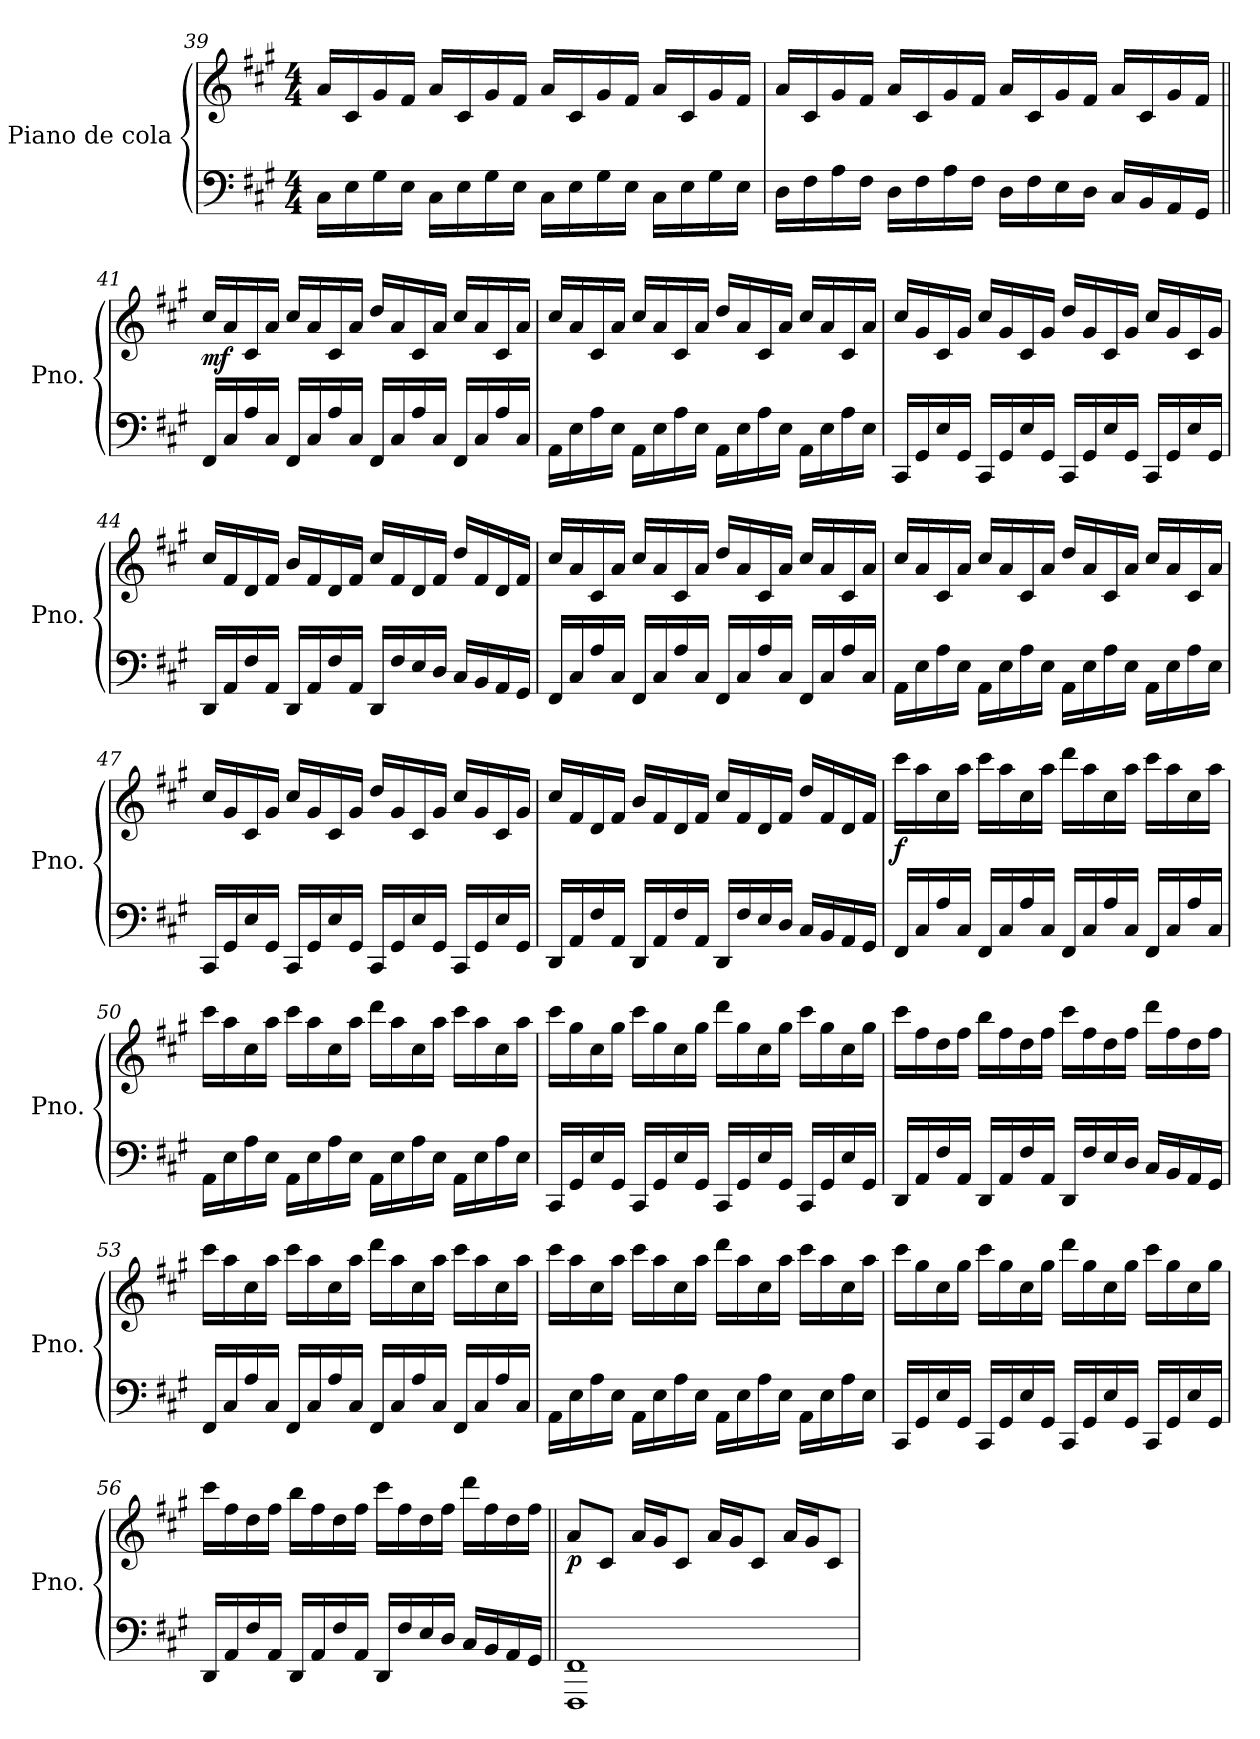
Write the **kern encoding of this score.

**kern	**kern	**dynam
*part1	*part1	*part1
*staff2	*staff1	*staff1/2
*I"Piano de cola	*	*
*I'Pno.	*	*
!!LO:PB:g=z
*clefF4	*clefG2	*
*k[f#c#g#]	*k[f#c#g#]	*
*M4/4	*M4/4	*
=39	=39	=39
16C#\LL	16a/LL	.
16E\	16c#/	.
16G#\	16g#/	.
16E\JJ	16f#/JJ	.
16C#\LL	16a/LL	.
16E\	16c#/	.
16G#\	16g#/	.
16E\JJ	16f#/JJ	.
16C#\LL	16a/LL	.
16E\	16c#/	.
16G#\	16g#/	.
16E\JJ	16f#/JJ	.
16C#\LL	16a/LL	.
16E\	16c#/	.
16G#\	16g#/	.
16E\JJ	16f#/JJ	.
=40	=40	=40
16D\LL	16a/LL	.
16F#\	16c#/	.
16A\	16g#/	.
16F#\JJ	16f#/JJ	.
16D\LL	16a/LL	.
16F#\	16c#/	.
16A\	16g#/	.
16F#\JJ	16f#/JJ	.
16D\LL	16a/LL	.
16F#\	16c#/	.
16E\	16g#/	.
16D\JJ	16f#/JJ	.
16C#/LL	16a/LL	.
16BB/	16c#/	.
16AA/	16g#/	.
16GG#/JJ	16f#/JJ	.
!!LO:LB:g=z
=41||	=41||	=41||
!	!	!LO:DY:b
16FF#/LL	16cc#/LL	mf
16C#/	16a/	.
16A/	16c#/	.
16C#/JJ	16a/JJ	.
16FF#/LL	16cc#/LL	.
16C#/	16a/	.
16A/	16c#/	.
16C#/JJ	16a/JJ	.
16FF#/LL	16dd/LL	.
16C#/	16a/	.
16A/	16c#/	.
16C#/JJ	16a/JJ	.
16FF#/LL	16cc#/LL	.
16C#/	16a/	.
16A/	16c#/	.
16C#/JJ	16a/JJ	.
=42	=42	=42
16AA\LL	16cc#/LL	.
16E\	16a/	.
16A\	16c#/	.
16E\JJ	16a/JJ	.
16AA\LL	16cc#/LL	.
16E\	16a/	.
16A\	16c#/	.
16E\JJ	16a/JJ	.
16AA\LL	16dd/LL	.
16E\	16a/	.
16A\	16c#/	.
16E\JJ	16a/JJ	.
16AA\LL	16cc#/LL	.
16E\	16a/	.
16A\	16c#/	.
16E\JJ	16a/JJ	.
!!LO:LB:g=z
=43	=43	=43
16CC#/LL	16cc#/LL	.
16GG#/	16g#/	.
16E/	16c#/	.
16GG#/JJ	16g#/JJ	.
16CC#/LL	16cc#/LL	.
16GG#/	16g#/	.
16E/	16c#/	.
16GG#/JJ	16g#/JJ	.
16CC#/LL	16dd/LL	.
16GG#/	16g#/	.
16E/	16c#/	.
16GG#/JJ	16g#/JJ	.
16CC#/LL	16cc#/LL	.
16GG#/	16g#/	.
16E/	16c#/	.
16GG#/JJ	16g#/JJ	.
=44	=44	=44
16DD/LL	16cc#/LL	.
16AA/	16f#/	.
16F#/	16d/	.
16AA/JJ	16f#/JJ	.
16DD/LL	16b/LL	.
16AA/	16f#/	.
16F#/	16d/	.
16AA/JJ	16f#/JJ	.
16DD/LL	16cc#/LL	.
16F#/	16f#/	.
16E/	16d/	.
16D/JJ	16f#/JJ	.
16C#/LL	16dd/LL	.
16BB/	16f#/	.
16AA/	16d/	.
16GG#/JJ	16f#/JJ	.
!!LO:LB:g=z
=45	=45	=45
16FF#/LL	16cc#/LL	.
16C#/	16a/	.
16A/	16c#/	.
16C#/JJ	16a/JJ	.
16FF#/LL	16cc#/LL	.
16C#/	16a/	.
16A/	16c#/	.
16C#/JJ	16a/JJ	.
16FF#/LL	16dd/LL	.
16C#/	16a/	.
16A/	16c#/	.
16C#/JJ	16a/JJ	.
16FF#/LL	16cc#/LL	.
16C#/	16a/	.
16A/	16c#/	.
16C#/JJ	16a/JJ	.
=46	=46	=46
16AA\LL	16cc#/LL	.
16E\	16a/	.
16A\	16c#/	.
16E\JJ	16a/JJ	.
16AA\LL	16cc#/LL	.
16E\	16a/	.
16A\	16c#/	.
16E\JJ	16a/JJ	.
16AA\LL	16dd/LL	.
16E\	16a/	.
16A\	16c#/	.
16E\JJ	16a/JJ	.
16AA\LL	16cc#/LL	.
16E\	16a/	.
16A\	16c#/	.
16E\JJ	16a/JJ	.
!!LO:LB:g=z
=47	=47	=47
16CC#/LL	16cc#/LL	.
16GG#/	16g#/	.
16E/	16c#/	.
16GG#/JJ	16g#/JJ	.
16CC#/LL	16cc#/LL	.
16GG#/	16g#/	.
16E/	16c#/	.
16GG#/JJ	16g#/JJ	.
16CC#/LL	16dd/LL	.
16GG#/	16g#/	.
16E/	16c#/	.
16GG#/JJ	16g#/JJ	.
16CC#/LL	16cc#/LL	.
16GG#/	16g#/	.
16E/	16c#/	.
16GG#/JJ	16g#/JJ	.
=48	=48	=48
16DD/LL	16cc#/LL	.
16AA/	16f#/	.
16F#/	16d/	.
16AA/JJ	16f#/JJ	.
16DD/LL	16b/LL	.
16AA/	16f#/	.
16F#/	16d/	.
16AA/JJ	16f#/JJ	.
16DD/LL	16cc#/LL	.
16F#/	16f#/	.
16E/	16d/	.
16D/JJ	16f#/JJ	.
16C#/LL	16dd/LL	.
16BB/	16f#/	.
16AA/	16d/	.
16GG#/JJ	16f#/JJ	.
!!LO:LB:g=z
=49	=49	=49
!	!	!LO:DY:b
16FF#/LL	16ccc#\LL	f
16C#/	16aa\	.
16A/	16cc#\	.
16C#/JJ	16aa\JJ	.
16FF#/LL	16ccc#\LL	.
16C#/	16aa\	.
16A/	16cc#\	.
16C#/JJ	16aa\JJ	.
16FF#/LL	16ddd\LL	.
16C#/	16aa\	.
16A/	16cc#\	.
16C#/JJ	16aa\JJ	.
16FF#/LL	16ccc#\LL	.
16C#/	16aa\	.
16A/	16cc#\	.
16C#/JJ	16aa\JJ	.
=50	=50	=50
16AA\LL	16ccc#\LL	.
16E\	16aa\	.
16A\	16cc#\	.
16E\JJ	16aa\JJ	.
16AA\LL	16ccc#\LL	.
16E\	16aa\	.
16A\	16cc#\	.
16E\JJ	16aa\JJ	.
16AA\LL	16ddd\LL	.
16E\	16aa\	.
16A\	16cc#\	.
16E\JJ	16aa\JJ	.
16AA\LL	16ccc#\LL	.
16E\	16aa\	.
16A\	16cc#\	.
16E\JJ	16aa\JJ	.
!!LO:PB:g=z
=51	=51	=51
16CC#/LL	16ccc#\LL	.
16GG#/	16gg#\	.
16E/	16cc#\	.
16GG#/JJ	16gg#\JJ	.
16CC#/LL	16ccc#\LL	.
16GG#/	16gg#\	.
16E/	16cc#\	.
16GG#/JJ	16gg#\JJ	.
16CC#/LL	16ddd\LL	.
16GG#/	16gg#\	.
16E/	16cc#\	.
16GG#/JJ	16gg#\JJ	.
16CC#/LL	16ccc#\LL	.
16GG#/	16gg#\	.
16E/	16cc#\	.
16GG#/JJ	16gg#\JJ	.
=52	=52	=52
16DD/LL	16ccc#\LL	.
16AA/	16ff#\	.
16F#/	16dd\	.
16AA/JJ	16ff#\JJ	.
16DD/LL	16bb\LL	.
16AA/	16ff#\	.
16F#/	16dd\	.
16AA/JJ	16ff#\JJ	.
16DD/LL	16ccc#\LL	.
16F#/	16ff#\	.
16E/	16dd\	.
16D/JJ	16ff#\JJ	.
16C#/LL	16ddd\LL	.
16BB/	16ff#\	.
16AA/	16dd\	.
16GG#/JJ	16ff#\JJ	.
!!LO:LB:g=z
=53	=53	=53
16FF#/LL	16ccc#\LL	.
16C#/	16aa\	.
16A/	16cc#\	.
16C#/JJ	16aa\JJ	.
16FF#/LL	16ccc#\LL	.
16C#/	16aa\	.
16A/	16cc#\	.
16C#/JJ	16aa\JJ	.
16FF#/LL	16ddd\LL	.
16C#/	16aa\	.
16A/	16cc#\	.
16C#/JJ	16aa\JJ	.
16FF#/LL	16ccc#\LL	.
16C#/	16aa\	.
16A/	16cc#\	.
16C#/JJ	16aa\JJ	.
=54	=54	=54
16AA\LL	16ccc#\LL	.
16E\	16aa\	.
16A\	16cc#\	.
16E\JJ	16aa\JJ	.
16AA\LL	16ccc#\LL	.
16E\	16aa\	.
16A\	16cc#\	.
16E\JJ	16aa\JJ	.
16AA\LL	16ddd\LL	.
16E\	16aa\	.
16A\	16cc#\	.
16E\JJ	16aa\JJ	.
16AA\LL	16ccc#\LL	.
16E\	16aa\	.
16A\	16cc#\	.
16E\JJ	16aa\JJ	.
!!LO:LB:g=z
=55	=55	=55
16CC#/LL	16ccc#\LL	.
16GG#/	16gg#\	.
16E/	16cc#\	.
16GG#/JJ	16gg#\JJ	.
16CC#/LL	16ccc#\LL	.
16GG#/	16gg#\	.
16E/	16cc#\	.
16GG#/JJ	16gg#\JJ	.
16CC#/LL	16ddd\LL	.
16GG#/	16gg#\	.
16E/	16cc#\	.
16GG#/JJ	16gg#\JJ	.
16CC#/LL	16ccc#\LL	.
16GG#/	16gg#\	.
16E/	16cc#\	.
16GG#/JJ	16gg#\JJ	.
=56	=56	=56
16DD/LL	16ccc#\LL	.
16AA/	16ff#\	.
16F#/	16dd\	.
16AA/JJ	16ff#\JJ	.
16DD/LL	16bb\LL	.
16AA/	16ff#\	.
16F#/	16dd\	.
16AA/JJ	16ff#\JJ	.
16DD/LL	16ccc#\LL	.
16F#/	16ff#\	.
16E/	16dd\	.
16D/JJ	16ff#\JJ	.
16C#/LL	16ddd\LL	.
16BB/	16ff#\	.
16AA/	16dd\	.
16GG#/JJ	16ff#\JJ	.
=57||	=57||	=57||
!	!	!LO:DY:b
1FFF# 1FF#	8a/L	p
.	8c#/J	.
.	16a/LL	.
.	16g#/J	.
.	8c#/J	.
.	16a/LL	.
.	16g#/J	.
.	8c#/J	.
.	16a/LL	.
.	16g#/J	.
.	8c#/J	.
=	=	=
*-	*-	*-
